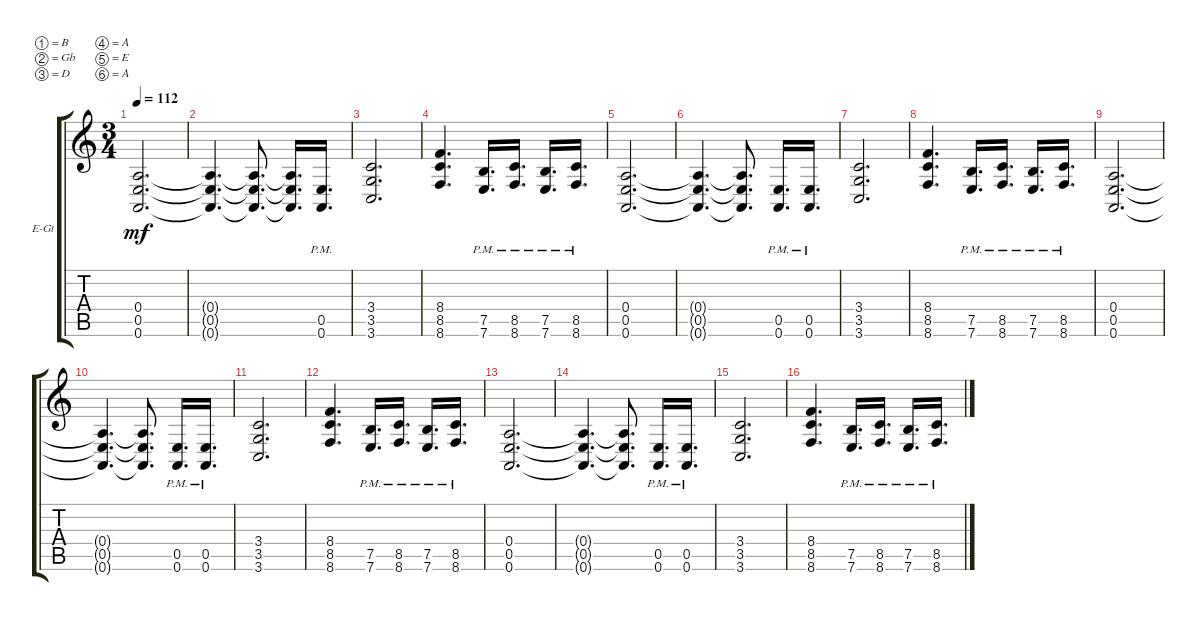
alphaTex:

\bracketExtendMode groupsimilarinstruments
\firstSystemTrackNameOrientation horizontal
\otherSystemsTrackNameOrientation horizontal
\track ("Left" "E-Gt") {instrument distortionguitar}
\staff {score tabs}
\tuning (B3 Gb3 D3 A2 E2 A1)
\ts (3 4)
\tempo 112
\clef g2
\ks c
(0.6 0.5 0.4).2{d dy mf instrument distortionguitar} |
(0.6{t} 0.5{t} 0.4{t}).4{d} (0.6{t} 0.5{t} 0.4{t}).8{d} (0.4{t} 0.5{t} 0.6{t}).16{d} (0.6{pm} 0.5{pm}).16{d} |
(3.6 3.5 3.4).2{d} |
(8.6 8.5 8.4).4{d} (7.6{pm} 7.5{pm}).16{d} (8.6{pm} 8.5{pm}).16{d} (7.6{pm} 7.5{pm}).16{d} (8.6{pm} 8.5{pm}).16{d} |
(0.6 0.5 0.4).2{d} |
(0.6{t} 0.5{t} 0.4{t}).4{d} (0.6{t} 0.5{t} 0.4{t}).8{d} (0.5{pm} 0.6{pm}).16{d} (0.6{pm} 0.5{pm}).16{d} |
(3.6 3.5 3.4).2{d} |
(8.6 8.5 8.4).4{d} (7.6{pm} 7.5{pm}).16{d} (8.6{pm} 8.5{pm}).16{d} (7.6{pm} 7.5{pm}).16{d} (8.6{pm} 8.5{pm}).16{d} |
(0.6 0.5 0.4).2{d} |
(0.6{t} 0.5{t} 0.4{t}).4{d} (0.6{t} 0.5{t} 0.4{t}).8{d} (0.5{pm} 0.6{pm}).16{d} (0.6{pm} 0.5{pm}).16{d} |
(3.6 3.5 3.4).2{d} |
(8.6 8.5 8.4).4{d} (7.6{pm} 7.5{pm}).16{d} (8.6{pm} 8.5{pm}).16{d} (7.6{pm} 7.5{pm}).16{d} (8.6{pm} 8.5{pm}).16{d} |
(0.6 0.5 0.4).2{d} |
(0.6{t} 0.5{t} 0.4{t}).4{d} (0.6{t} 0.5{t} 0.4{t}).8{d} (0.5{pm} 0.6{pm}).16{d} (0.6{pm} 0.5{pm}).16{d} |
(3.6 3.5 3.4).2{d} |
(8.6 8.5 8.4).4{d} (7.6{pm} 7.5{pm}).16{d} (8.6{pm} 8.5{pm}).16{d} (7.6{pm} 7.5{pm}).16{d} (8.6{pm} 8.5{pm}).16{d}
